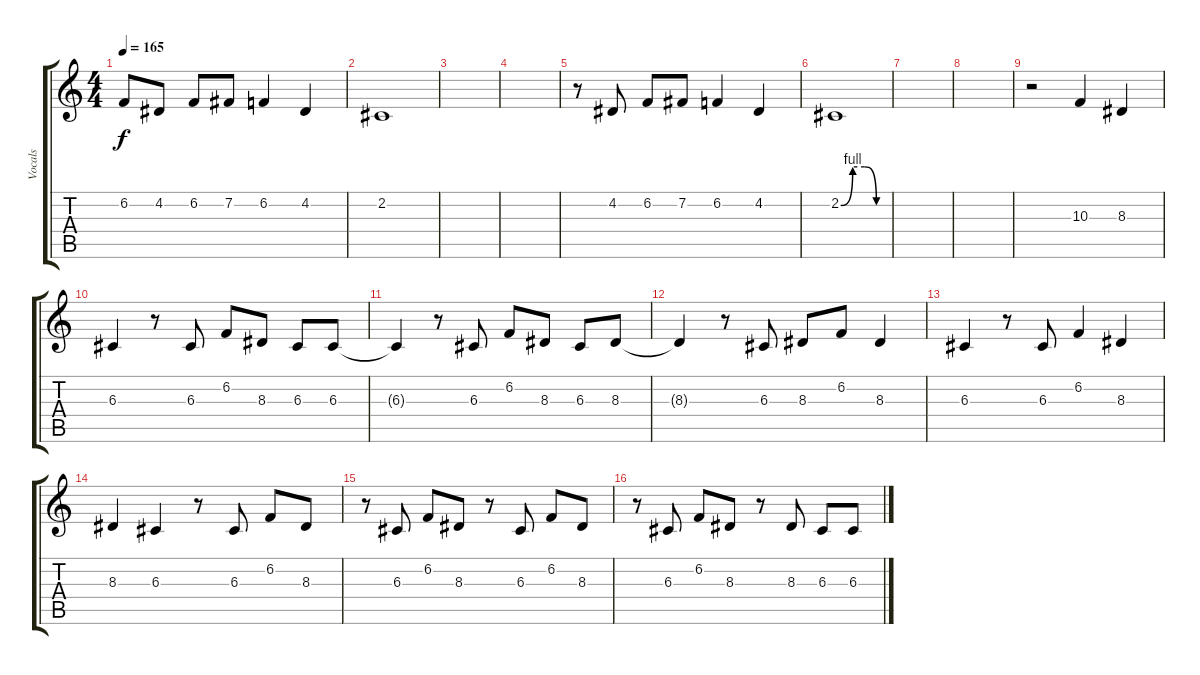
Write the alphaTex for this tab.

\track ("Vocals" "Vocals") {instrument trombone}
\staff {score tabs}
\tuning (E4 B3 G3 D3 A2 E2) {hide}
\ts (4 4)
\tempo 165
\clef g2
\ks c
6.2{t}.8{dy f} 4.2.8 6.2.8 7.2.8 6.2.4 4.2.4 |
2.2.1 |
|
|
r.8 4.2.8 6.2.8 7.2.8 6.2.4 4.2.4 |
2.2{be (custom 0 0 15 4 30 4 45 0 60 0)}.1 |
|
|
r.2 10.3.4 8.3.4 |
6.3.4 r.8 6.3.8 6.2.8 8.3.8 6.3.8 6.3.8 |
6.3{t}.4 r.8 6.3.8 6.2.8 8.3.8 6.3.8 8.3.8 |
8.3{t}.4 r.8 6.3.8 8.3.8 6.2.8 8.3.4 |
6.3.4 r.8 6.3.8 6.2.4 8.3.4 |
8.3.4 6.3.4 r.8 6.3.8 6.2.8 8.3.8 |
r.8 6.3.8 6.2.8 8.3.8 r.8 6.3.8 6.2.8 8.3.8 |
r.8 6.3.8 6.2.8 8.3.8 r.8 8.3.8 6.3.8 6.3.8
